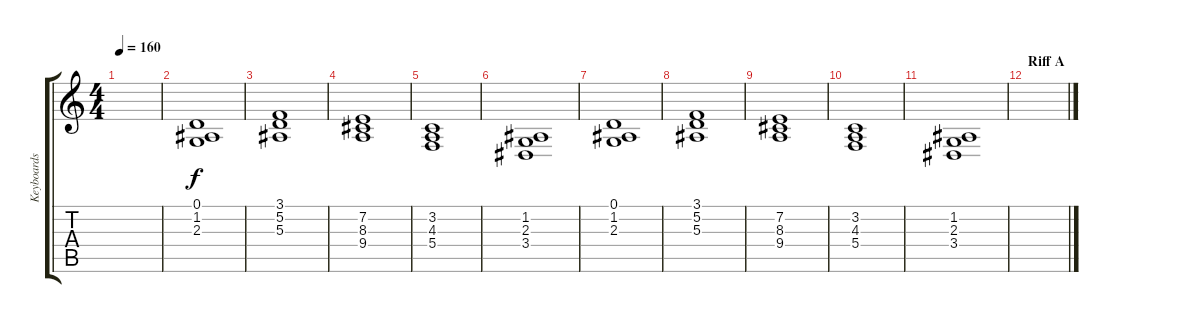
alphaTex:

\track ("Keyboards 3" "Keyboards ") {instrument stringensemble2}
\staff {score tabs}
\tuning (D4 A3 F3 C3 G2 D2) {hide}
\ts (4 4)
\tempo 160
\clef g2
\ks c
|
(0.1 1.2 2.3).1{instrument stringensemble1} |
(3.1 5.2 5.3).1 |
(7.2 8.3 9.4).1 |
(3.2 4.3 5.4).1 |
(1.2 2.3 3.4).1 |
(0.1 1.2 2.3).1 |
(3.1 5.2 5.3).1 |
(7.2 8.3 9.4).1 |
(3.2 4.3 5.4).1 |
(1.2 2.3 3.4).1 |
\section ("" "Riff A")
